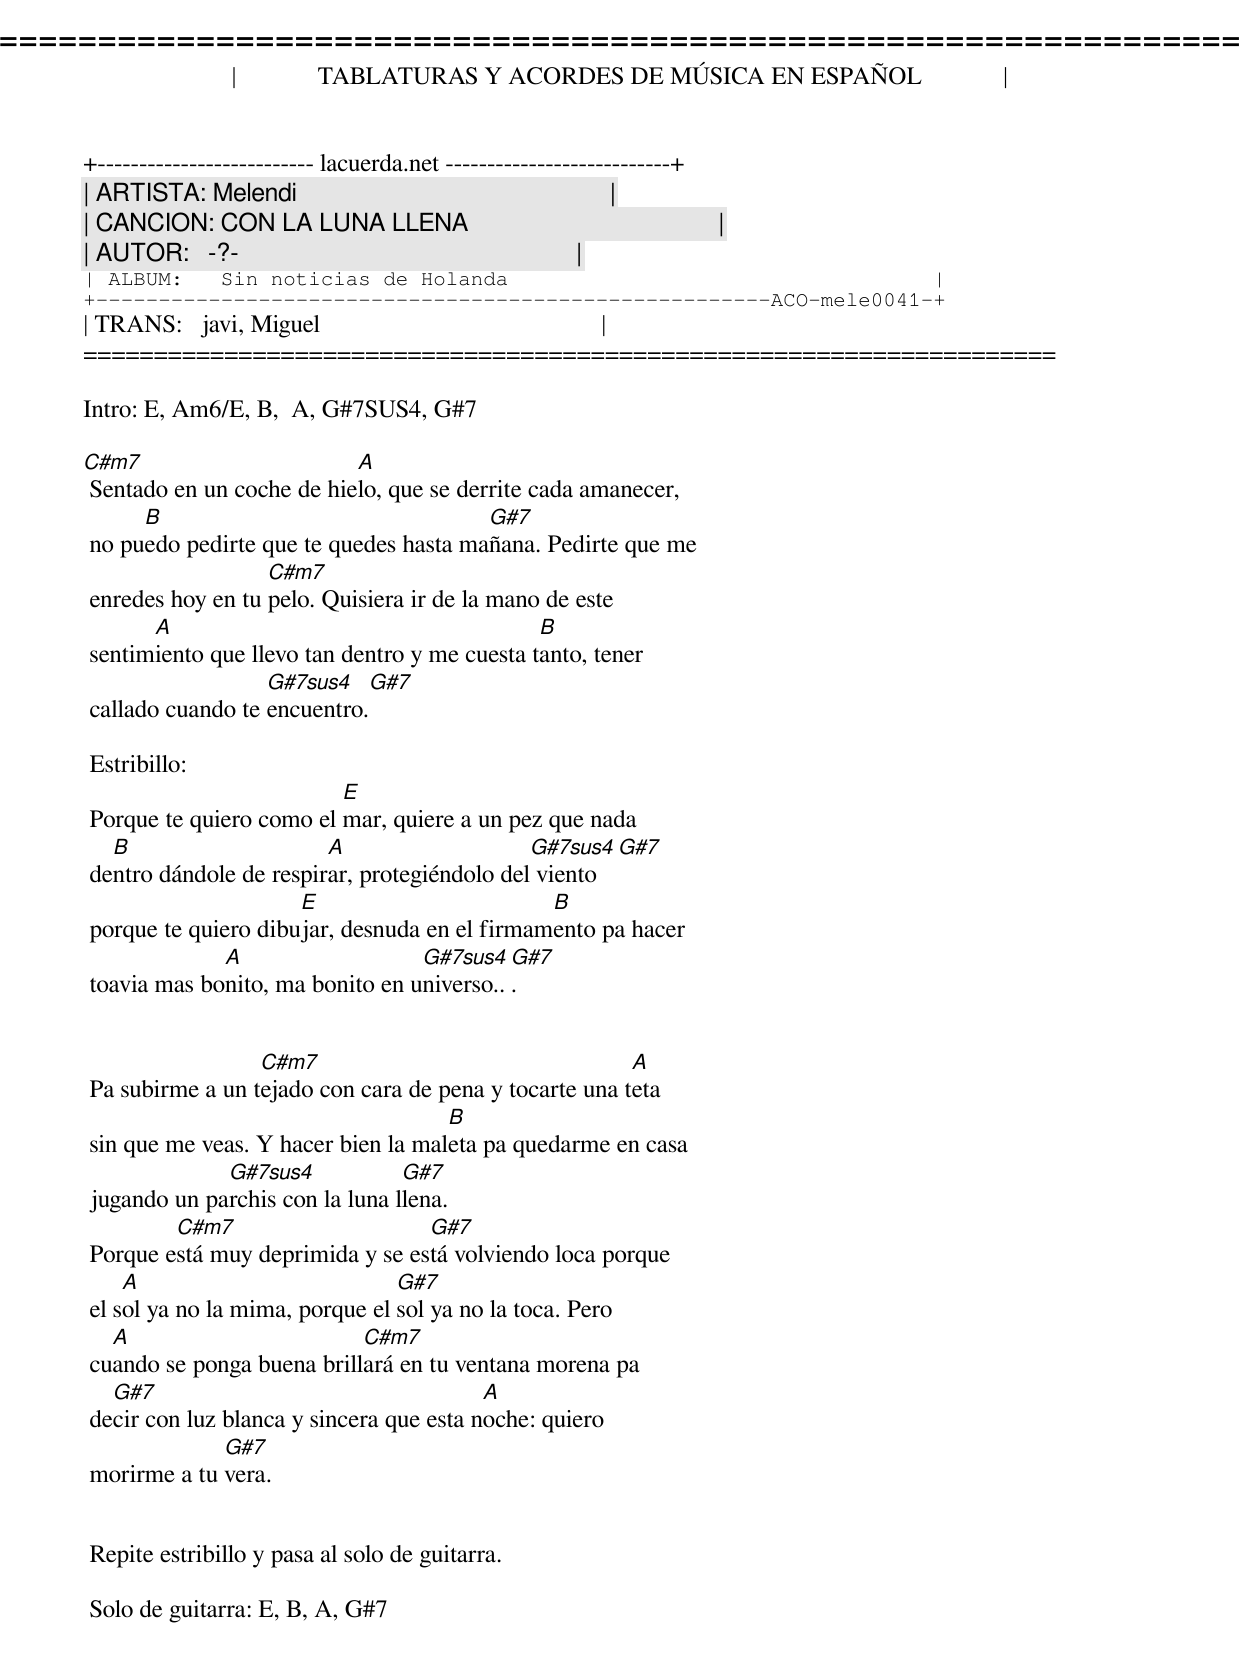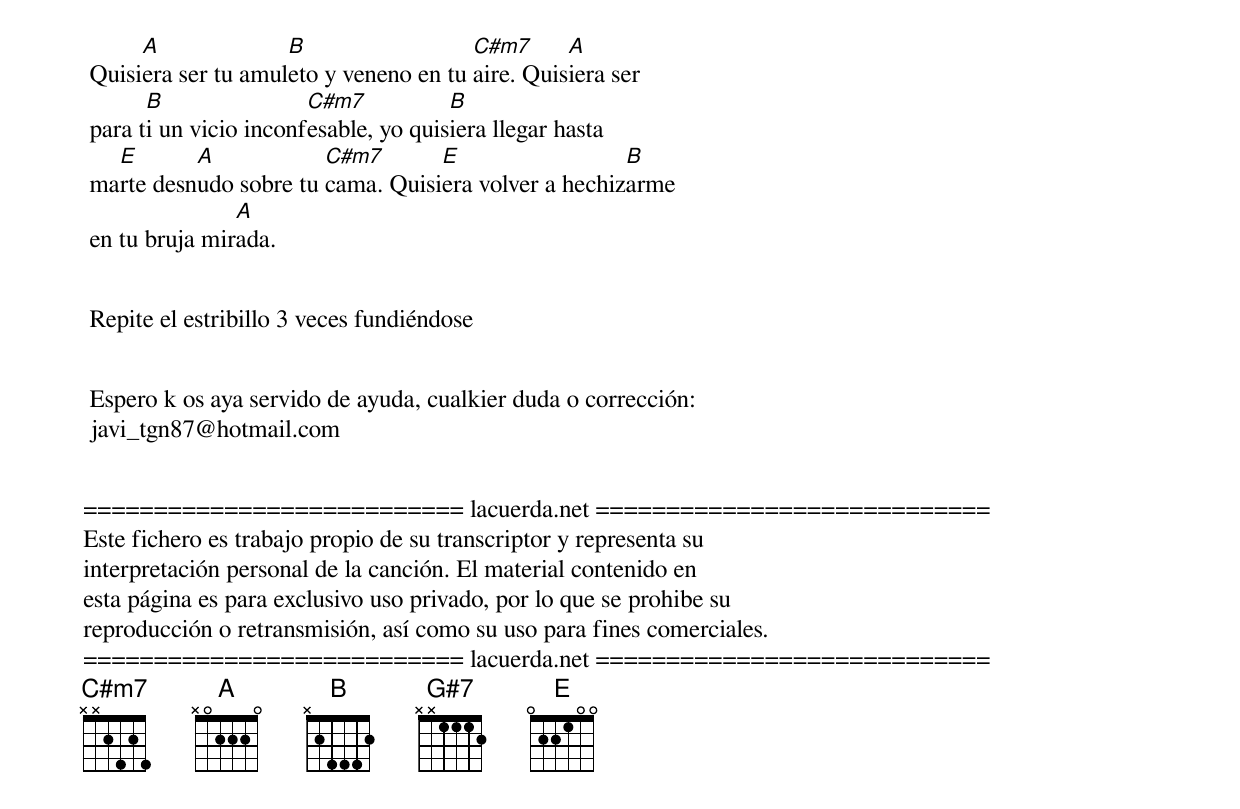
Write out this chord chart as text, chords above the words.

=====================================================================
|             TABLATURAS Y ACORDES DE MÚSICA EN ESPAÑOL             |
+-------------------------- lacuerda.net ---------------------------+
| ARTISTA: Melendi                                                  |
| CANCION: CON LA LUNA LLENA                                        |
| AUTOR:   -?-                                                      |
| ALBUM:   Sin noticias de Holanda                                  |
+------------------------------------------------------ACO-mele0041-+
| TRANS:   javi, Miguel                                             |
=====================================================================

Intro: E, Am6/E, B,  A, G#7SUS4, G#7

C#m7                       A
 Sentado en un coche de hielo, que se derrite cada amanecer,
      B                                 G#7
 no puedo pedirte que te quedes hasta mañana. Pedirte que me
                   C#m7
 enredes hoy en tu pelo. Quisiera ir de la mano de este
       A                                       B
 sentimiento que llevo tan dentro y me cuesta tanto, tener
                   G#7sus4   G#7
 callado cuando te encuentro.

 Estribillo:
                          E
 Porque te quiero como el mar, quiere a un pez que nada
   B                     A                    G#7sus4  G#7
 dentro dándole de respirar, protegiéndolo del viento
                      E                        B
 porque te quiero dibujar, desnuda en el firmamento pa hacer
              A                   G#7sus4  G#7
 toavia mas bonito, ma bonito en universo...


                  C#m7                                  A
 Pa subirme a un tejado con cara de pena y tocarte una teta
                                     B
 sin que me veas. Y hacer bien la maleta pa quedarme en casa
              G#7sus4            G#7
 jugando un parchis con la luna llena.
         C#m7                     G#7
 Porque está muy deprimida y se está volviendo loca porque
     A                           G#7
 el sol ya no la mima, porque el sol ya no la toca. Pero
   A                        C#m7
 cuando se ponga buena brillará en tu ventana morena pa
   G#7                                    A
 decir con luz blanca y sincera que esta noche: quiero
              G#7
 morirme a tu vera.


 Repite estribillo y pasa al solo de guitarra.

 Solo de guitarra: E, B, A, G#7

      A              B                  C#m7      A
 Quisiera ser tu amuleto y veneno en tu aire. Quisiera ser
       B                C#m7           B
 para ti un vicio inconfesable, yo quisiera llegar hasta
   E       A            C#m7       E                  B
 marte desnudo sobre tu cama. Quisiera volver a hechizarme
                A
 en tu bruja mirada.


 Repite el estribillo 3 veces fundiéndose


 Espero k os aya servido de ayuda, cualkier duda o corrección:
 javi_tgn87@hotmail.com


=========================== lacuerda.net ============================
Este fichero es trabajo propio de su transcriptor y representa su
interpretación personal de la canción. El material contenido en
esta página es para exclusivo uso privado, por lo que se prohibe su
reproducción o retransmisión, así como su uso para fines comerciales.
=========================== lacuerda.net ============================
